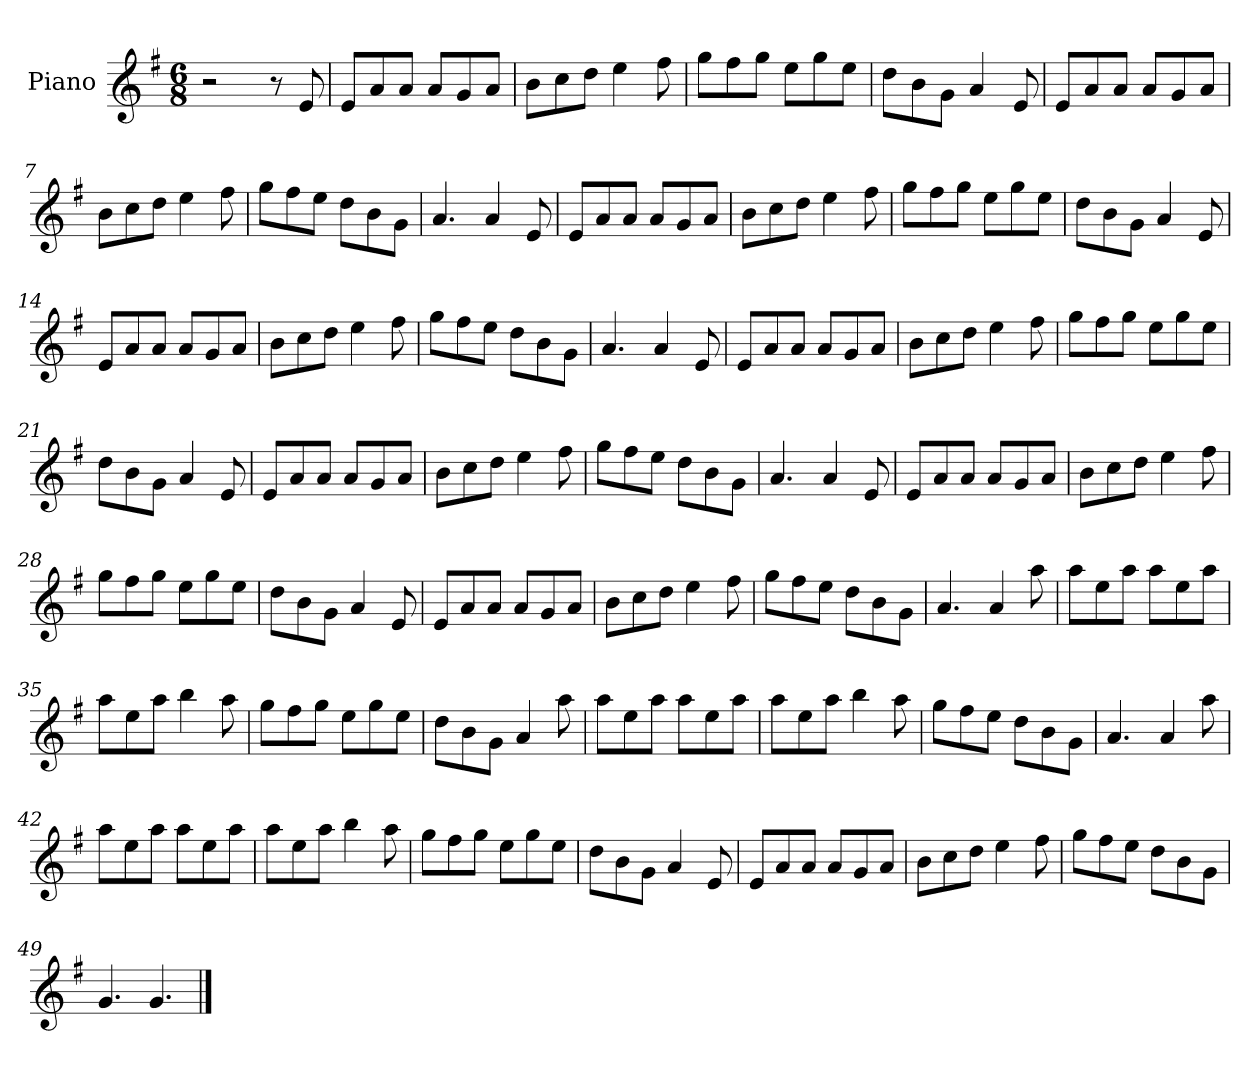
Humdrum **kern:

**kern
*part1
*staff1
*I"Piano
*I'Pno
*clefG2
*k[f#]
*M6/8
=1
2r
8r
8e/
=2
8e/L
8a/
8a/J
8a/L
8g/
8a/J
=3
8b\L
8cc\
8dd\J
4ee\
8ff#\
=4
8gg\L
8ff#\
8gg\J
8ee\L
8gg\
8ee\J
=5
8dd\L
8b\
8g\J
4a/
8e/
=6
8e/L
8a/
8a/J
8a/L
8g/
8a/J
=7
8b\L
8cc\
8dd\J
4ee\
8ff#\
=8
8gg\L
8ff#\
8ee\J
8dd\L
8b\
8g\J
=9
4.a/
4a/
8e/
=10
8e/L
8a/
8a/J
8a/L
8g/
8a/J
=11
8b\L
8cc\
8dd\J
4ee\
8ff#\
=12
8gg\L
8ff#\
8gg\J
8ee\L
8gg\
8ee\J
=13
8dd\L
8b\
8g\J
4a/
8e/
=14
8e/L
8a/
8a/J
8a/L
8g/
8a/J
=15
8b\L
8cc\
8dd\J
4ee\
8ff#\
=16
8gg\L
8ff#\
8ee\J
8dd\L
8b\
8g\J
=17
4.a/
4a/
8e/
=18
8e/L
8a/
8a/J
8a/L
8g/
8a/J
=19
8b\L
8cc\
8dd\J
4ee\
8ff#\
=20
8gg\L
8ff#\
8gg\J
8ee\L
8gg\
8ee\J
=21
8dd\L
8b\
8g\J
4a/
8e/
=22
8e/L
8a/
8a/J
8a/L
8g/
8a/J
=23
8b\L
8cc\
8dd\J
4ee\
8ff#\
=24
8gg\L
8ff#\
8ee\J
8dd\L
8b\
8g\J
=25
4.a/
4a/
8e/
=26
8e/L
8a/
8a/J
8a/L
8g/
8a/J
=27
8b\L
8cc\
8dd\J
4ee\
8ff#\
=28
8gg\L
8ff#\
8gg\J
8ee\L
8gg\
8ee\J
=29
8dd\L
8b\
8g\J
4a/
8e/
=30
8e/L
8a/
8a/J
8a/L
8g/
8a/J
=31
8b\L
8cc\
8dd\J
4ee\
8ff#\
=32
8gg\L
8ff#\
8ee\J
8dd\L
8b\
8g\J
=33
4.a/
4a/
8aa\
=34
8aa\L
8ee\
8aa\J
8aa\L
8ee\
8aa\J
=35
8aa\L
8ee\
8aa\J
4bb\
8aa\
=36
8gg\L
8ff#\
8gg\J
8ee\L
8gg\
8ee\J
=37
8dd\L
8b\
8g\J
4a/
8aa\
=38
8aa\L
8ee\
8aa\J
8aa\L
8ee\
8aa\J
=39
8aa\L
8ee\
8aa\J
4bb\
8aa\
=40
8gg\L
8ff#\
8ee\J
8dd\L
8b\
8g\J
=41
4.a/
4a/
8aa\
=42
8aa\L
8ee\
8aa\J
8aa\L
8ee\
8aa\J
=43
8aa\L
8ee\
8aa\J
4bb\
8aa\
=44
8gg\L
8ff#\
8gg\J
8ee\L
8gg\
8ee\J
=45
8dd\L
8b\
8g\J
4a/
8e/
=46
8e/L
8a/
8a/J
8a/L
8g/
8a/J
=47
8b\L
8cc\
8dd\J
4ee\
8ff#\
=48
8gg\L
8ff#\
8ee\J
8dd\L
8b\
8g\J
=49
4.g/
4.g/
==
*-
